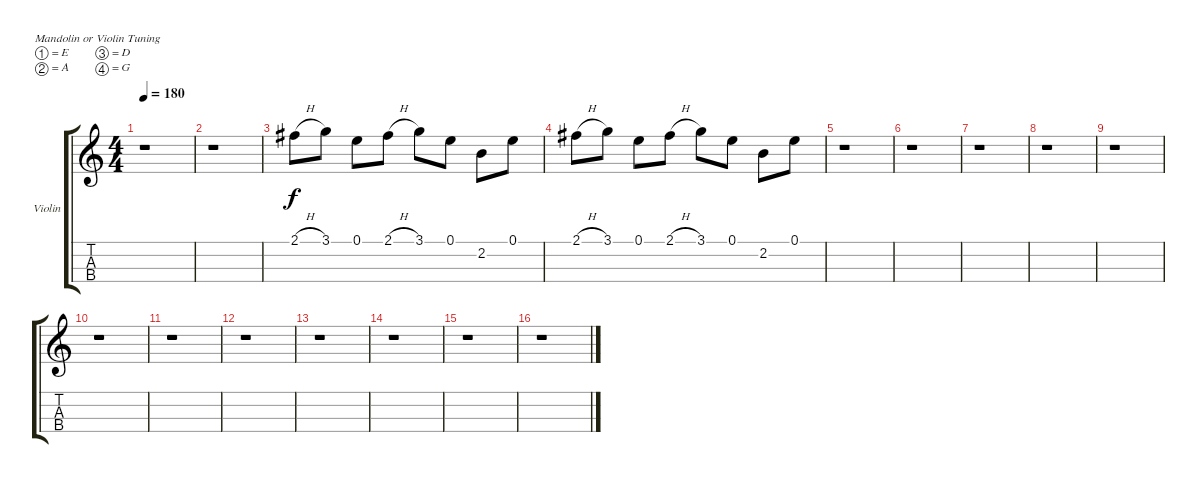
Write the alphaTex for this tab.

\defaultSystemsLayout 4
\bracketExtendMode groupsimilarinstruments
\firstSystemTrackNameOrientation horizontal
\otherSystemsTrackNameOrientation horizontal
\track ("Скрипка" "Violin") {instrument violin}
\staff {score tabs}
\tuning (E5 A4 D4 G3)
\ts (4 4)
\tempo 180
\clef g2
\scale
0.333333
\ks c
r.1{dy f} |
\scale
0.333333 r.1 |
\scale
0.333333 2.1{h}.8 3.1.8 0.1.8 2.1{h}.8 3.1.8 0.1.8 2.2.8 0.1.8 |
\scale
0.333333 2.1{h}.8 3.1.8 0.1.8 2.1{h}.8 3.1.8 0.1.8 2.2.8 0.1.8 |
\scale
0.333333 r.1 |
\scale
0.333333 r.1 |
\scale
0.333333 r.1 |
\scale
0.333333 r.1 |
\scale
0.333333 r.1 |
\scale
0.333333 r.1 |
\scale
0.333333 r.1 |
\scale
0.333333 r.1 |
\scale
0.333333 r.1 |
\scale
0.333333 r.1 |
\scale
0.333333 r.1 |
\scale
0.333333 r.1
